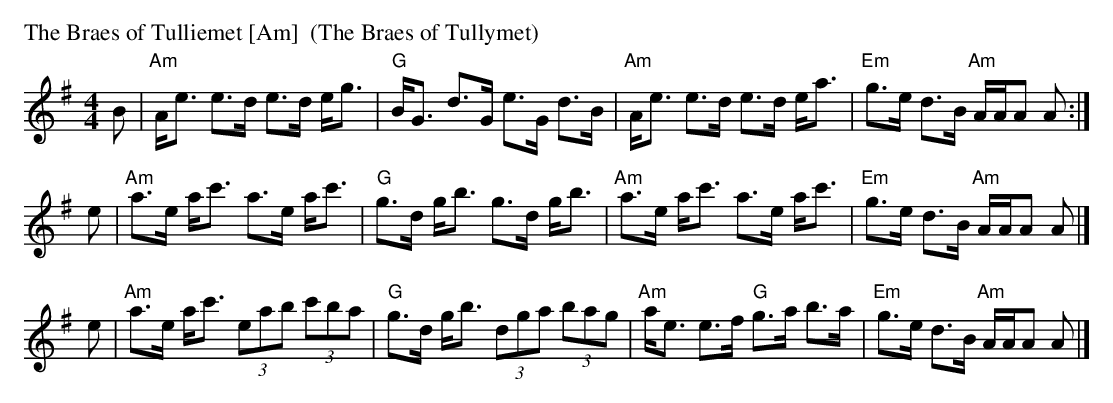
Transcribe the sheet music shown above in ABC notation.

X:1
P: The Braes of Tulliemet [Am]  (The Braes of Tullymet)
M: 4/4
L: 1/8
K: Ador
B \
| "Am"A<e e>d e>d e<g | "G"B<G d>G e>G d>B \
| "Am"A<e e>d e>d e<a | "Em"g>e d>B "Am"A/A/A A :|
e \
| "Am"a>e a<c' a>e a<c' | "G"g>d g<b g>d g<b \
| "Am"a>e a<c' a>e a<c' | "Em"g>e d>B "Am"A/A/A A |]
e \
| "Am"a>e a<c' (3eab (3c'ba | "G"g>d g<b (3dga (3bag \
| "Am"a<e e>f "G"g>a b>a | "Em"g>e d>B "Am"A/A/A A |]
